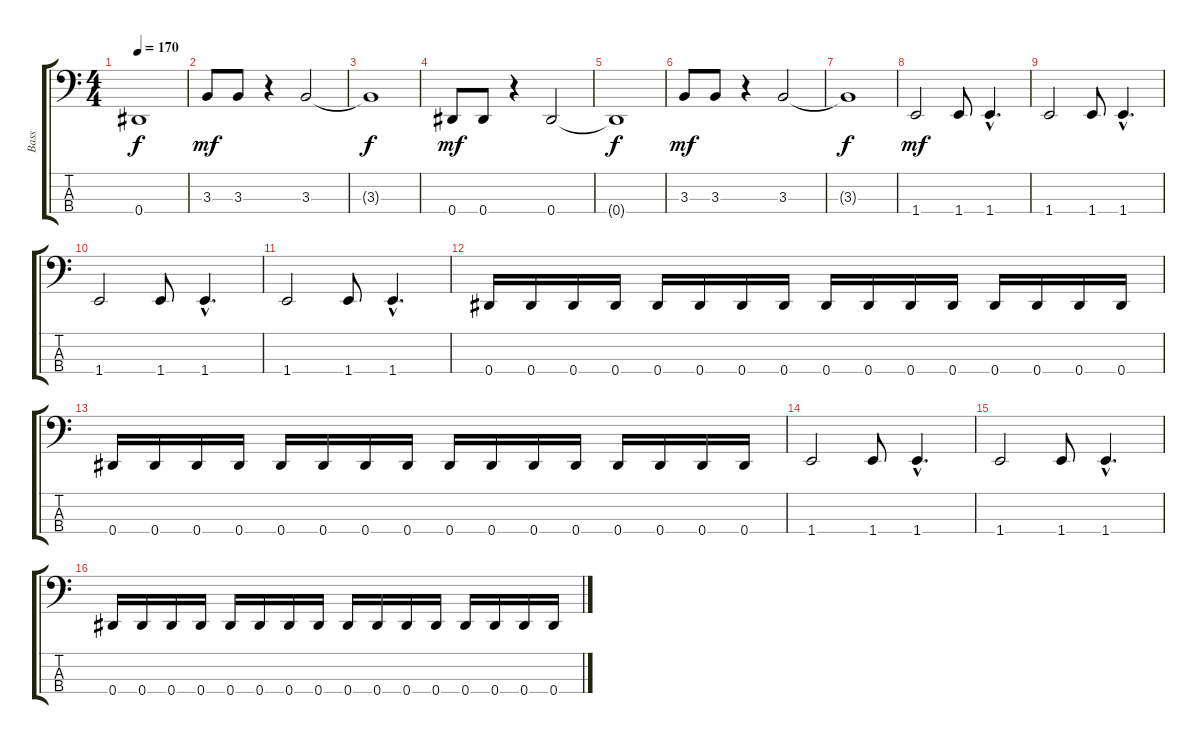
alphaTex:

\track ("Bass" "Bass") {instrument electricbasspick}
\staff {score tabs}
\tuning (Gb2 Db2 Ab1 Eb1) {hide}
\ts (4 4)
\tempo 170
\clef f4
\ks c
0.4{t}.1{dy f} |
3.3.8{dy mf} 3.3.8 r.4 3.3.2 |
3.3{t}.1{dy f} |
0.4.8{dy mf} 0.4.8 r.4 0.4.2 |
0.4{t}.1{dy f} |
3.3.8{dy mf} 3.3.8 r.4 3.3.2 |
3.3{t}.1{dy f} |
1.4.2{dy mf} 1.4.8 1.4{hac}.4{d} |
1.4.2 1.4.8 1.4{hac}.4{d} |
1.4.2 1.4.8 1.4{hac}.4{d} |
1.4.2 1.4.8 1.4{hac}.4{d} |
0.4.16 0.4.16 0.4.16 0.4.16 0.4.16 0.4.16 0.4.16 0.4.16 0.4.16 0.4.16 0.4.16 0.4.16 0.4.16 0.4.16 0.4.16 0.4.16 |
0.4.16 0.4.16 0.4.16 0.4.16 0.4.16 0.4.16 0.4.16 0.4.16 0.4.16 0.4.16 0.4.16 0.4.16 0.4.16 0.4.16 0.4.16 0.4.16 |
1.4.2 1.4.8 1.4{hac}.4{d} |
1.4.2 1.4.8 1.4{hac}.4{d} |
0.4.16 0.4.16 0.4.16 0.4.16 0.4.16 0.4.16 0.4.16 0.4.16 0.4.16 0.4.16 0.4.16 0.4.16 0.4.16 0.4.16 0.4.16 0.4.16
